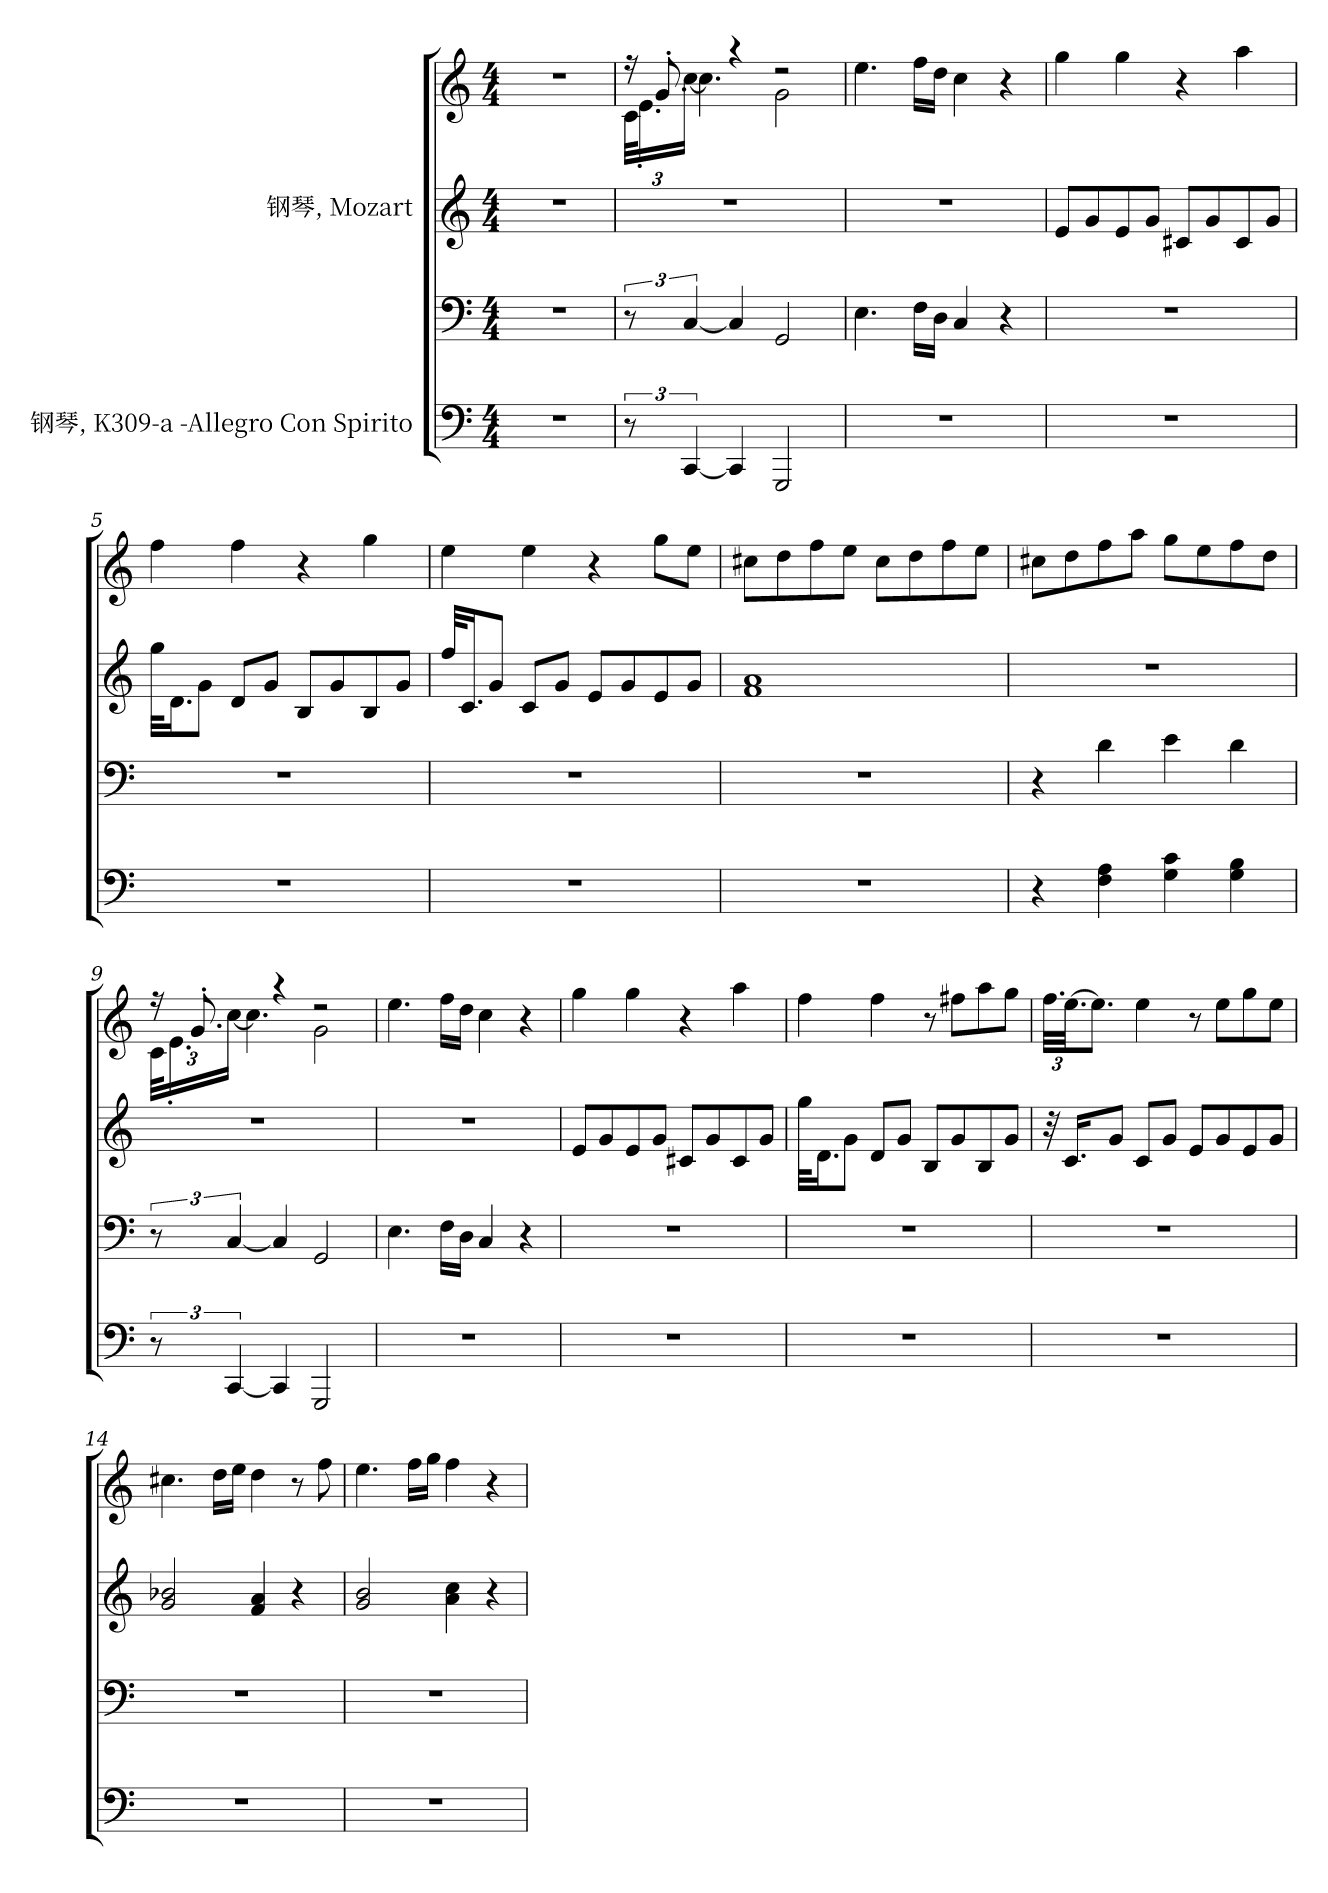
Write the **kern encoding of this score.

**kern	**kern	**kern	**kern
*part2	*part2	*part1	*part1
*staff4	*staff3	*staff2	*staff1
*I"钢琴, K309-a -Allegro Con Spirito	*	*I"钢琴, Mozart	*
*clefF4	*clefF4	*clefG2	*clefG2
*k[]	*k[]	*k[]	*k[]
*M4/4	*M4/4	*M4/4	*M4/4
*MM136	*MM136	*MM136	*MM136
=1	=1	=1	=1
1r	1r	1r	1r
=2	=2	=2	=2
*	*	*	*^
*	*	*	*	*Xbrackettup
12r	12r	1r	16r	48c\KLL
.	.	.	.	24.e'\
.	.	.	8.g'/	.
[6CC/	[6C/	.	.	[24cc\JJ
.	.	.	.	4.cc\]
4CC/]	4C/]	.	4r	.
2GGG/	2GG/	.	2r	2g\
*	*	*	*v	*v
=3	=3	=3	=3
1r	4.E\	1r	4.ee\
.	16F\LL	.	16ff\LL
.	16D\JJ	.	16dd\JJ
.	4C/	.	4cc\
.	4r	.	4r
=4	=4	=4	=4
1r	1r	8e/L	4gg\
.	.	8g/	.
.	.	8e/	4gg\
.	.	8g/J	.
.	.	8c#X/L	4r
.	.	8g/	.
.	.	8c#/	4aa\
.	.	8g/J	.
!!LO:LB:g=z
=5	=5	=5	=5
1r	1r	32gg\KLL	4ff\
.	.	16.d\J	.
.	.	8g\J	.
.	.	8d/L	4ff\
.	.	8g/J	.
.	.	8B/L	4r
.	.	8g/	.
.	.	8B/	4gg\
.	.	8g/J	.
=6	=6	=6	=6
1r	1r	32ff/KLL	4ee\
.	.	16.c/J	.
.	.	8g/J	.
.	.	8c/L	4ee\
.	.	8g/J	.
.	.	8e/L	4r
.	.	8g/	.
.	.	8e/	8gg\L
.	.	8g/J	8ee\J
=7	=7	=7	=7
1r	1r	1f 1a	8cc#X\L
.	.	.	8dd\
.	.	.	8ff\
.	.	.	8ee\J
.	.	.	8cc#\L
.	.	.	8dd\
.	.	.	8ff\
.	.	.	8ee\J
=8	=8	=8	=8
4r	4r	1r	8cc#X\L
.	.	.	8dd\
4F\ 4A\	4d\	.	8ff\
.	.	.	8aa\J
4G\ 4c\	4e\	.	8gg\L
.	.	.	8ee\
4G\ 4B\	4d\	.	8ff\
.	.	.	8dd\J
!!LO:LB:g=z
=9	=9	=9	=9
*	*	*	*^
12r	12r	1r	16r	48c\KLL
.	.	.	.	24.e'\
.	.	.	8.g'/	.
[6CC/	[6C/	.	.	[24cc\JJ
.	.	.	.	4.cc\]
4CC/]	4C/]	.	4r	.
2GGG/	2GG/	.	2r	2g\
*	*	*	*v	*v
=10	=10	=10	=10
1r	4.E\	1r	4.ee\
.	16F\LL	.	16ff\LL
.	16D\JJ	.	16dd\JJ
.	4C/	.	4cc\
.	4r	.	4r
=11	=11	=11	=11
1r	1r	8e/L	4gg\
.	.	8g/	.
.	.	8e/	4gg\
.	.	8g/J	.
.	.	8c#X/L	4r
.	.	8g/	.
.	.	8c#/	4aa\
.	.	8g/J	.
=12	=12	=12	=12
1r	1r	32gg\KLL	4ff\
.	.	16.d\J	.
.	.	8g\J	.
.	.	8d/L	4ff\
.	.	8g/J	.
.	.	8B/L	8r
.	.	8g/	8ff#X\L
.	.	8B/	8aa\
.	.	8g/J	8gg\J
!!LO:PB:g=z
=13	=13	=13	=13
1r	1r	32r	48.ff\LLL
.	.	16.c/KL	[48.ee\JJ
.	.	.	8.ee\J]
.	.	8g/J	.
.	.	8c/L	4ee\
.	.	8g/J	.
.	.	8e/L	8r
.	.	8g/	8ee\L
.	.	8e/	8gg\
.	.	8g/J	8ee\J
=14	=14	=14	=14
1r	1r	2g/ 2b-X/	4.cc#X\
.	.	.	16dd\LL
.	.	.	16ee\JJ
.	.	4f/ 4a/	4dd\
.	.	4r	8r
.	.	.	8ff\
=15	=15	=15	=15
1r	1r	2g/ 2b/	4.ee\
.	.	.	16ff\LL
.	.	.	16gg\JJ
.	.	4a\ 4cc\	4ff\
.	.	4r	4r
=	=	=	=
*-	*-	*-	*-
